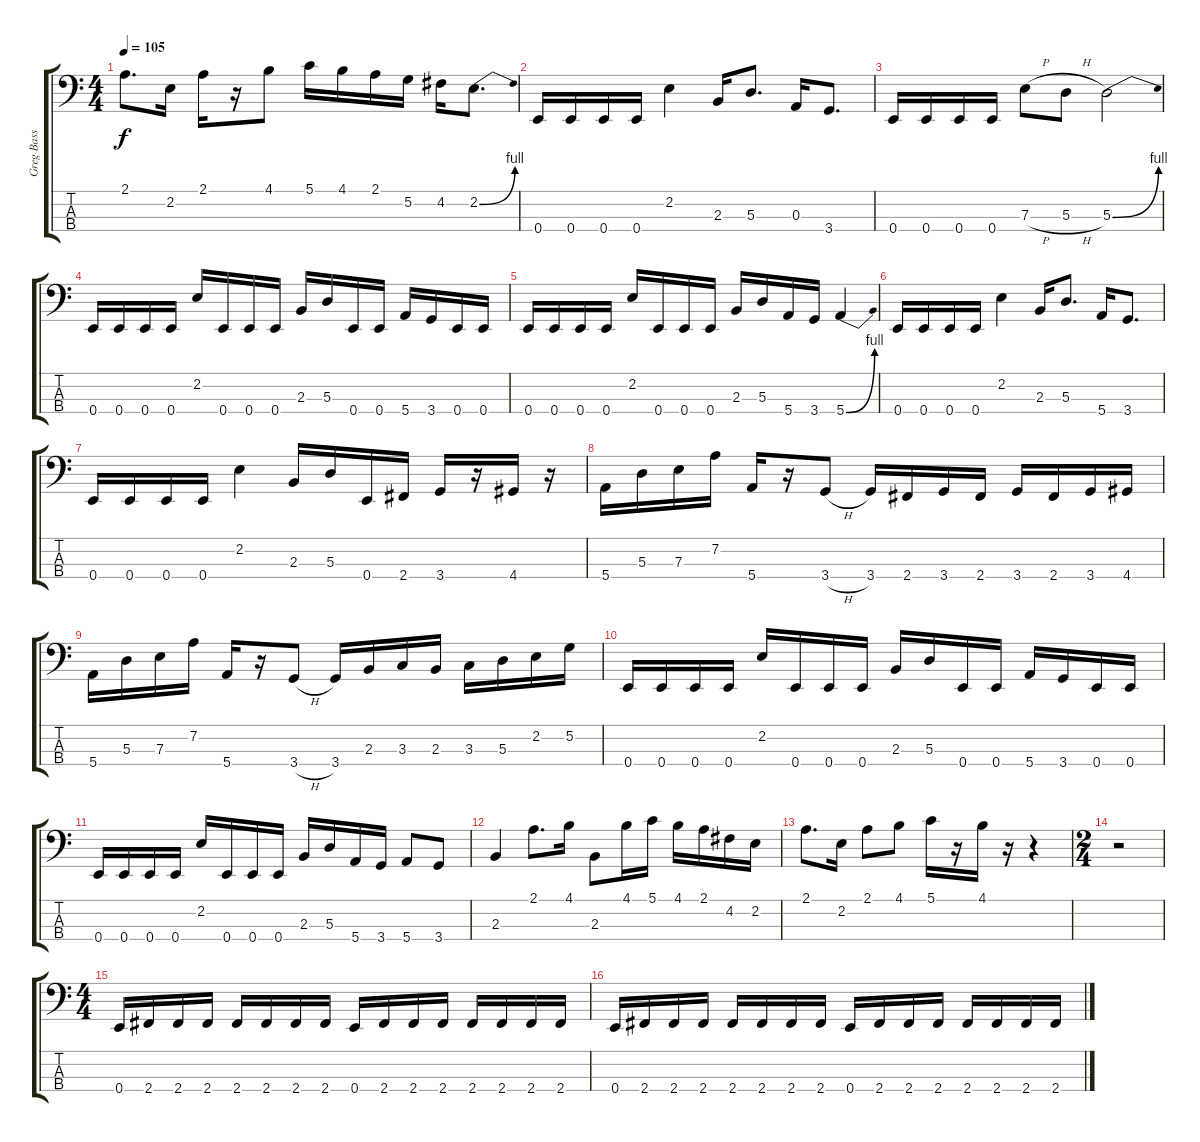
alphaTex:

\track ("Greg Bass" "Greg Bass") {instrument electricbassfinger}
\staff {score tabs}
\tuning (G2 D2 A1 E1) {hide}
\ts (4 4)
\tempo 105
\clef f4
\ks c
2.1.8{d dy f} 2.2.16 2.1.16 r.16 4.1.8 5.1.16 4.1.16 2.1.16 5.2.16 4.2{be (hold 0 0 60 0)}.16 2.2{be (bend 0 0 60 4)}.8{d} |
0.4.16 0.4.16 0.4.16 0.4.16 2.2.4 2.3.16 5.3.8{d} 0.3.16 3.4.8{d} |
0.4.16 0.4.16 0.4.16 0.4.16 7.3{h}.8 5.3{h}.8 5.3{be (bend 0 0 60 4)}.2 |
0.4.16 0.4.16 0.4.16 0.4.16 2.2.16 0.4.16 0.4.16 0.4.16 2.3.16 5.3.16 0.4.16 0.4.16 5.4.16 3.4.16 0.4.16 0.4.16 |
0.4.16 0.4.16 0.4.16 0.4.16 2.2.16 0.4.16 0.4.16 0.4.16 2.3.16 5.3.16 5.4.16 3.4.16 5.4{be (bend 0 0 60 4)}.4 |
0.4.16 0.4.16 0.4.16 0.4.16 2.2.4 2.3.16 5.3.8{d} 5.4.16 3.4.8{d} |
0.4.16 0.4.16 0.4.16 0.4.16 2.2.4 2.3.16 5.3.16 0.4.16 2.4.16 3.4.16 r.16 4.4.16 r.16 |
5.4.16 5.3.16 7.3.16 7.2.16 5.4.16 r.16 3.4{h}.8 3.4.16 2.4.16 3.4.16 2.4.16 3.4.16 2.4.16 3.4.16 4.4.16 |
5.4.16 5.3.16 7.3.16 7.2.16 5.4.16 r.16 3.4{h}.8 3.4.16 2.3.16 3.3.16 2.3.16 3.3.16 5.3.16 2.2.16 5.2.16 |
0.4.16 0.4.16 0.4.16 0.4.16 2.2.16 0.4.16 0.4.16 0.4.16 2.3.16 5.3.16 0.4.16 0.4.16 5.4.16 3.4.16 0.4.16 0.4.16 |
0.4.16 0.4.16 0.4.16 0.4.16 2.2.16 0.4.16 0.4.16 0.4.16 2.3.16 5.3.16 5.4.16 3.4.16 5.4.8 3.4.8 |
2.3.4 2.1.8{d} 4.1.16 2.3.8 4.1.16 5.1.16 4.1.16 2.1.16 4.2.16 2.2.16 |
2.1.8{d} 2.2.16 2.1.8 4.1.8 5.1.16 r.16 4.1.16 r.16 r.4 |
\ts (2 4)
r.2 |
\ts (4 4)
0.4.16 2.4.16 2.4.16 2.4.16 2.4.16 2.4.16 2.4.16 2.4.16 0.4.16 2.4.16 2.4.16 2.4.16 2.4.16 2.4.16 2.4.16 2.4.16 |
0.4.16 2.4.16 2.4.16 2.4.16 2.4.16 2.4.16 2.4.16 2.4.16 0.4.16 2.4.16 2.4.16 2.4.16 2.4.16 2.4.16 2.4.16 2.4.16
